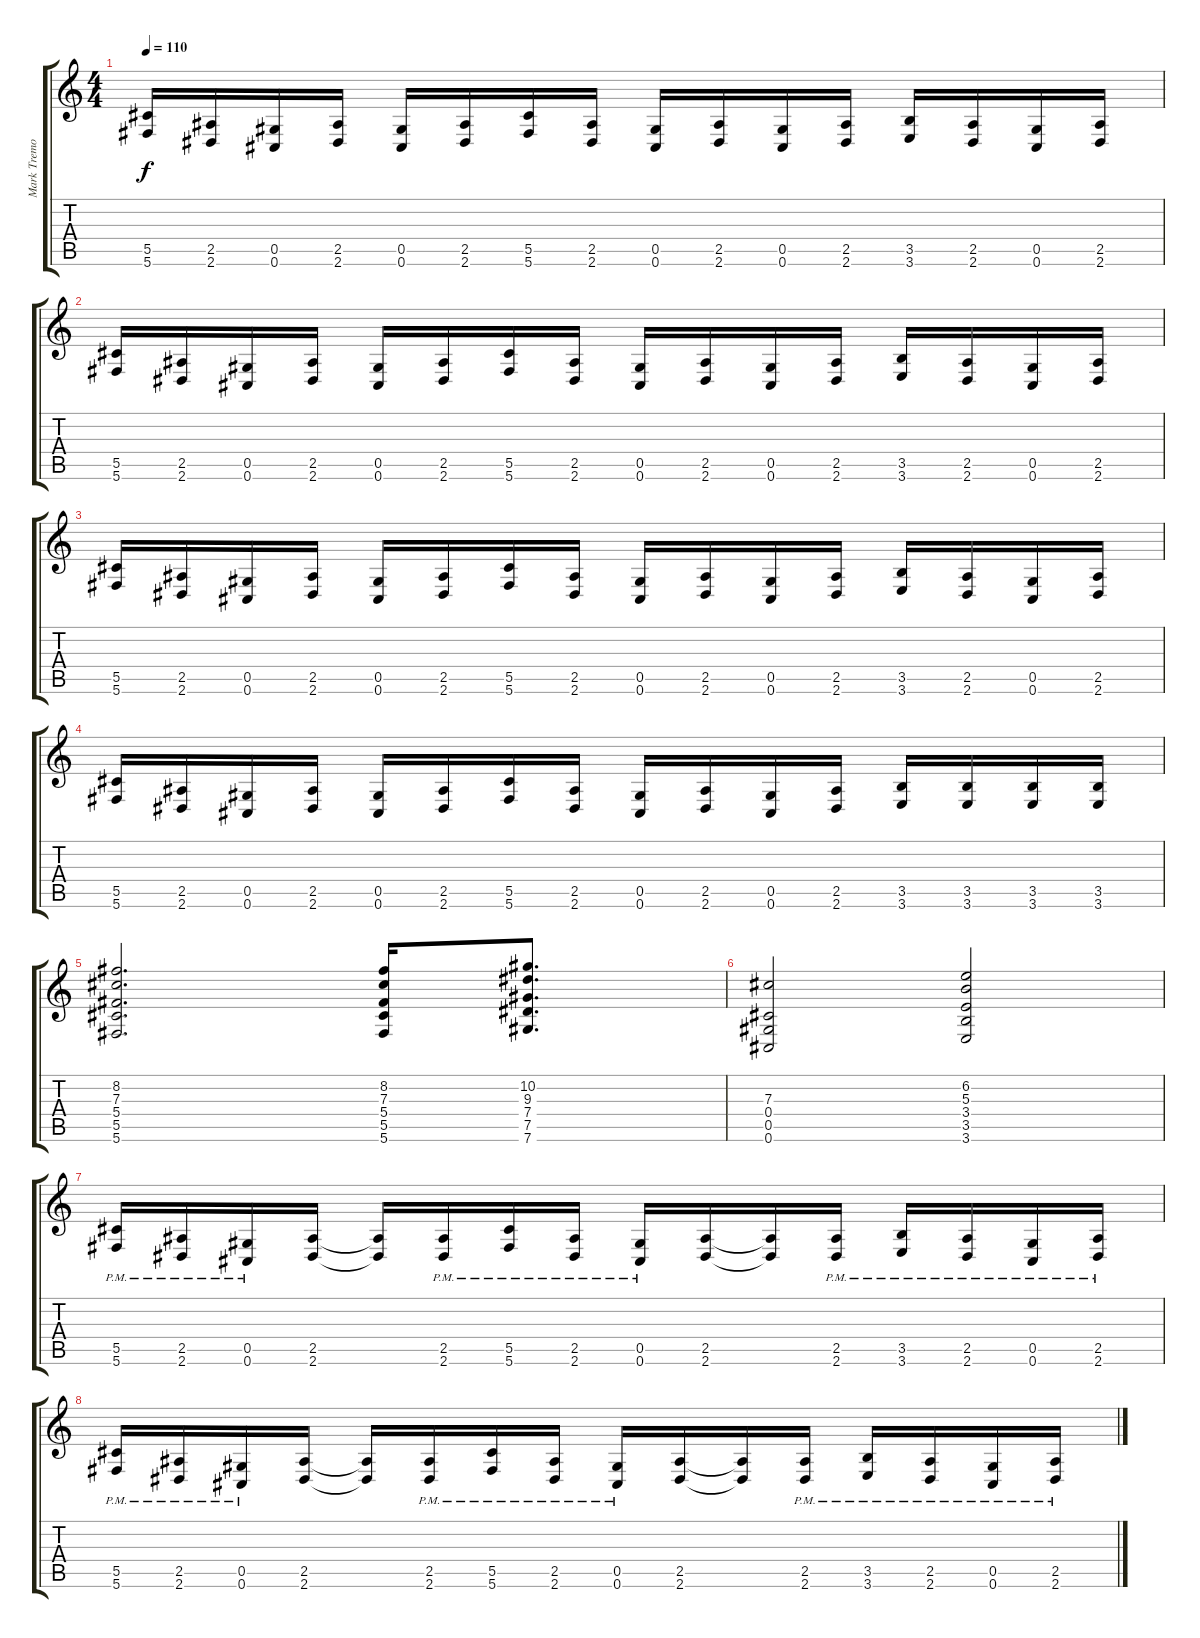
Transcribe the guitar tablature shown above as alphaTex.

\track ("Mark Tremonti" "Mark Tremo") {instrument distortionguitar}
\staff {score tabs}
\tuning (Eb4 Bb3 Gb3 Db3 Ab2 Db2) {hide}
\ts (4 4)
\tempo 110
\clef g2
\ks c
(5.5 5.6).16{dy f} (2.5 2.6).16 (0.5 0.6).16 (2.5 2.6).16 (0.5 0.6).16 (2.5 2.6).16 (5.5 5.6).16 (2.5 2.6).16 (0.5 0.6).16 (2.5 2.6).16 (0.5 0.6).16 (2.5 2.6).16 (3.5 3.6).16 (2.5 2.6).16 (0.5 0.6).16 (2.5 2.6).16 |
(5.5 5.6).16 (2.5 2.6).16 (0.5 0.6).16 (2.5 2.6).16 (0.5 0.6).16 (2.5 2.6).16 (5.5 5.6).16 (2.5 2.6).16 (0.5 0.6).16 (2.5 2.6).16 (0.5 0.6).16 (2.5 2.6).16 (3.5 3.6).16 (2.5 2.6).16 (0.5 0.6).16 (2.5 2.6).16 |
(5.5 5.6).16 (2.5 2.6).16 (0.5 0.6).16 (2.5 2.6).16 (0.5 0.6).16 (2.5 2.6).16 (5.5 5.6).16 (2.5 2.6).16 (0.5 0.6).16 (2.5 2.6).16 (0.5 0.6).16 (2.5 2.6).16 (3.5 3.6).16 (2.5 2.6).16 (0.5 0.6).16 (2.5 2.6).16 |
(5.5 5.6).16 (2.5 2.6).16 (0.5 0.6).16 (2.5 2.6).16 (0.5 0.6).16 (2.5 2.6).16 (5.5 5.6).16 (2.5 2.6).16 (0.5 0.6).16 (2.5 2.6).16 (0.5 0.6).16 (2.5 2.6).16 (3.5 3.6).16 (3.5 3.6).16 (3.5 3.6).16 (3.5 3.6).16 |
(8.2 7.3 5.4 5.5 5.6).2{d} (8.2 7.3 5.4 5.5 5.6).16 (10.2 9.3 7.4 7.5 7.6).8{d} |
(7.3 0.4 0.5 0.6).2 (6.2 5.3 3.4 3.5 3.6).2 |
(5.5 5.6{pm}).16 (2.5{pm} 2.6{pm}).16 (0.5{pm} 0.6{pm}).16 (2.5 2.6).16 (2.5{t} 2.6{t}).16 (2.5{pm} 2.6{pm}).16 (5.5{pm} 5.6{pm}).16 (2.5{pm} 2.6{pm}).16 (0.5{pm} 0.6{pm}).16 (2.5 2.6).16 (2.5{t} 2.6{t}).16 (2.5{pm} 2.6{pm}).16 (3.5{pm} 3.6{pm}).16 (2.5{pm} 2.6{pm}).16 (0.5{pm} 0.6{pm}).16 (2.5{pm} 2.6{pm}).16 |
(5.5 5.6{pm}).16 (2.5{pm} 2.6{pm}).16 (0.5{pm} 0.6{pm}).16 (2.5 2.6).16 (2.5{t} 2.6{t}).16 (2.5{pm} 2.6{pm}).16 (5.5{pm} 5.6{pm}).16 (2.5{pm} 2.6{pm}).16 (0.5{pm} 0.6{pm}).16 (2.5 2.6).16 (2.5{t} 2.6{t}).16 (2.5{pm} 2.6{pm}).16 (3.5{pm} 3.6{pm}).16 (2.5{pm} 2.6{pm}).16 (0.5{pm} 0.6{pm}).16 (2.5{pm} 2.6{pm}).16
